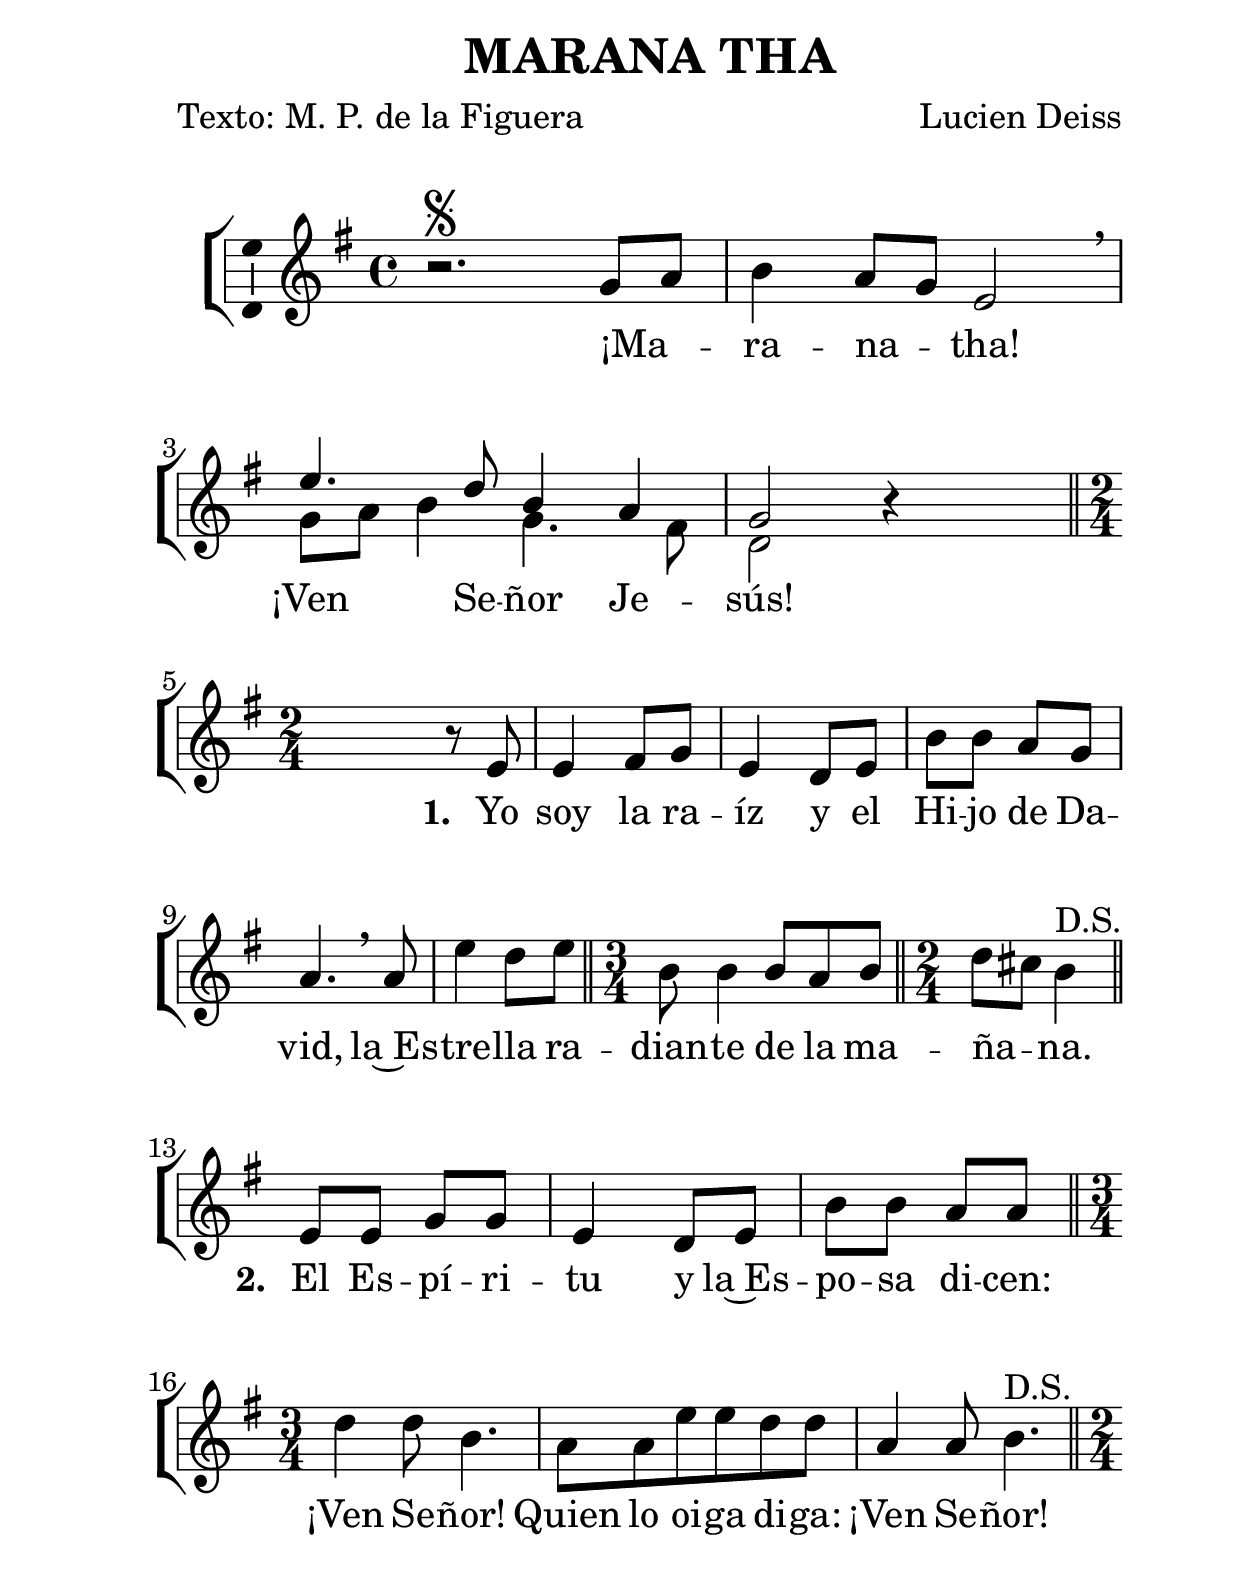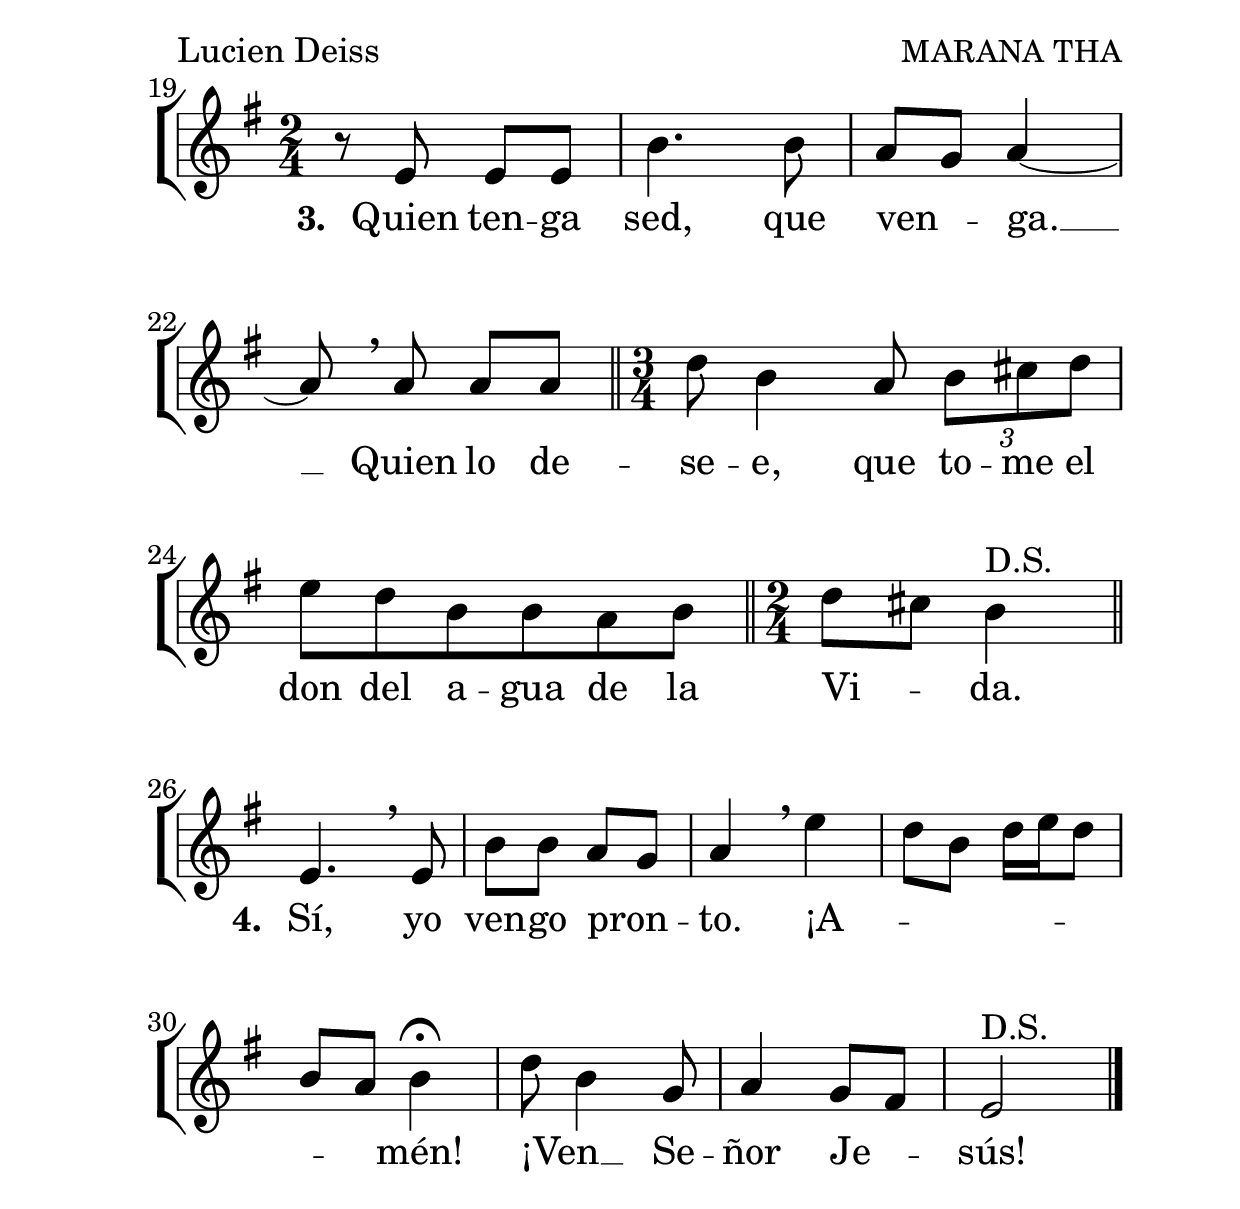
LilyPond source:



%versión de lilypond para la que se ha escrito esta partitura:
\version "2.16.0"

	%Tamaño papel
	#(set-default-paper-size "a4")
	%Tamaño partitura
	#(set-global-staff-size 30)
	%No responde al pulsar sobre una nota
	#(ly:set-option 'point-and-click #f)

%parámetros del encabezamiento:
\header {
	%title = "MARANA THA"
	title = \markup{\fontsize #-1 "MARANA THA"}
	subtitle = ""
	composer = "Lucien Deiss"
	poet = "Texto: M. P. de la Figuera"
	meter = ""
	arranger = ""
%	tagline="Monasterio de la Madre de Dios. Buenafuente del Sistal."
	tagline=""
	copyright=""
	}

%parámetros asociados al papel:
\paper  {
	oddHeaderMarkup = \markup {\fill-line { \on-the-fly #not-first-page \fromproperty #'header:title \on-the-fly #not-first-page \fromproperty #'header:composer }}
	evenHeaderMarkup = \markup {\fill-line { \fromproperty #'header:composer \fromproperty #'header:title }}
	#(set-paper-size "a4")
	print-page-number = ##f
	first-page-number = 1
	print-first-page-number = ##f
%	head-separation = 3.0 \cm
	top-margin = 2.0 \cm
	bottom-margin = 0.0\cm
%%%	bottom-margin = -2.0\cm
	left-margin = 3.0 \cm
	line-width = 16.0 \cm
	indent = 8\mm
	interscoreline = 2.\mm
	between-system-space = 15\mm
%	para que las partituras no llenen la hoja:
	ragged-bottom = ##t
%	idem para la última hoja:
	ragged-last-bottom = ##f
%	para que las partituras llenen el ancho del papel:
	ragged-last = ##f
	after-title-space = 2.5 \cm
%page-count=1
%system-count=5

	%Flexible Vertical Spacing
%	markup-markup-spacing =
%	#'((basic-distance . 15) (minimum-distance . 15) (padding . 3))
	markup-system-spacing =
	#'((basic-distance . 15) (minimum-distance . 15) (padding . 3))
	system-system-spacing =
	#'((basic-distance . 15) (minimum-distance . 15) (padding . 3))
	score-system-spacing =
	#'((basic-distance . 15) (minimum-distance . 15) (padding . 5))
%	top-system-spacing = % header
%	#'((basic-distance . 8) (minimum-distance . 0) (padding . 0))
%	top-markup-spacing =
%	#'((basic-distance . 20) (minimum-distance . 20) (padding . 0))
	last-bottom-spacing = % footer
	#'((basic-distance . 5) (minimum-distance . 5) (padding . 0))
%	score-markup-spacing =
%	#'((basic-distance . 16) (minimum-distance . 13) (padding . 0))

	}


%parámetros que afectan a toda la partitura:
global =  {
	%clave de sol (G):
	\clef G
	%armadura:
%%%	\transpose a b
	\key g \major
	\tempo 4=80
	\set Score.tempoHideNote = ##t
	}


melodia =
%%%	\transpose a b
{
	\relative c'' {

\time 4/4

%%%\mark \markup { \musicglyph #"scripts.segno" }
r2.^\segno g8 a
b4 a8 g e2 \breathe

<<
{
\voiceOne
\stemUp

e'4. d8 b4 a
g2

}
\new Voice {
\voiceTwo
\stemDown

g8 a b4 g4. fis8
d2

}
>>

\oneVoice
r4 s4

\bar "||"
\break

\time 2/4
s4 r8 e8
e4 fis8 g
e4 d8 e
b'8 b a g
a4. \breathe a8
e'4 d8 e
\bar "||"
%\break
\time 3/4
b8 b4 b8 a b
\bar "||"
%\break
\time 2/4
d8 cis b4^"D.S."

\bar "||"
\break

e,8 e g g
e4 d8 e
b'8 b a a
\bar "||"
%\break
\time 3/4
d4 d8 b4.
a8 a e' e d d
a4 a8 b4.^"D.S."

\bar "||"
\break

\time 2/4
r8 e,8 e e
b'4. b8
a8 g a4~
a8 \breathe a8 a a
\bar "||"
%\break
\time 3/4
d8 b4 a8 \times 2/3 {b8 cis d}
e8 d b b a b
\bar "||"
%\break
\time 2/4
d8 cis b4^"D.S."

\bar "||"
\break

e,4. \breathe e8
b'8 b a g
a4 \breathe e'
d8 b d16 e d8
b8 a b4 \fermata
d8 b4 g8
a4 g8 fis
e2^"D.S."

\bar "|."
}
}


texto = \lyricmode {
¡Ma -- _ ra -- na -- _ tha!
¡Ven Se -- ñor Je -- sús!

\set stanza =#"1. " Yo soy la ra -- íz
y el Hi -- jo de Da -- vid,
la~Es -- tre -- lla ra -- dian -- te
de la ma -- ña -- _ na.

\set stanza =#"2. " El Es -- pí -- ri -- tu
y la~Es -- po -- sa di -- cen:
¡Ven Se -- ñor!
Quien lo oi -- ga di -- ga:
¡Ven Se -- ñor!

\set stanza =#"3. " Quien ten -- ga sed, que ven -- _ ga. __
Quien lo de -- se -- e,
que to -- me el don del a -- gua de la Vi -- _ da.

\set stanza =#"4. " Sí, yo ven -- go pron -- _ to.
¡A -- _ _ _ _ _ _ _ mén!
¡Ven __ _ Se -- ñor Je -- _ sús!

	}


vozStaff = \context Voice = vozStaff
\with {\consists "Ambitus_engraver"}
<<
	\set Staff.instrumentName = ""
	\set Staff.shortInstrumentName = ""
	\set Staff.midiInstrument = #"acoustic grand"
	\set Staff.midiMinimumVolume = #0.7
	\set Staff.midiMaximumVolume = #0.9
	\global
	\melodia
	>>


textoStaff = \context Lyrics = textoStaff <<
	\lyricsto vozStaff \texto
	>>


\book {
	\score {
		\context ChoirStaff {
			\override StaffGroup.SystemStartBracket #'collapse-height = #1
			\override Score.SystemStartBar #'collapse-height = #1
			<<
			\vozStaff
			\textoStaff
			>>
		}
		\layout {
	    		\context {
				\Lyrics
				%\override LyricText #'font-size = #2
				}
	   		\context {
				\Score
				%\override StaffSymbol #'staff-space = #(magstep +3)
				}
%%%			\context {
%%%				\Staff
%%%				\remove "Time_signature_engraver"
%%%				\override BarLine #'transparent = ##t
%%%				}
			}
		}
	\score {
		\context ChoirStaff {
			\override StaffGroup.SystemStartBracket #'collapse-height = #1
			\override Score.SystemStartBar #'collapse-height = #1
			<<
			\vozStaff
			>>
		}
		\midi {
	  		\context {
	  			\Score
				tempoWholesPerMinute = #(ly:make-moment 70 4)
				}
			}
		}
}


